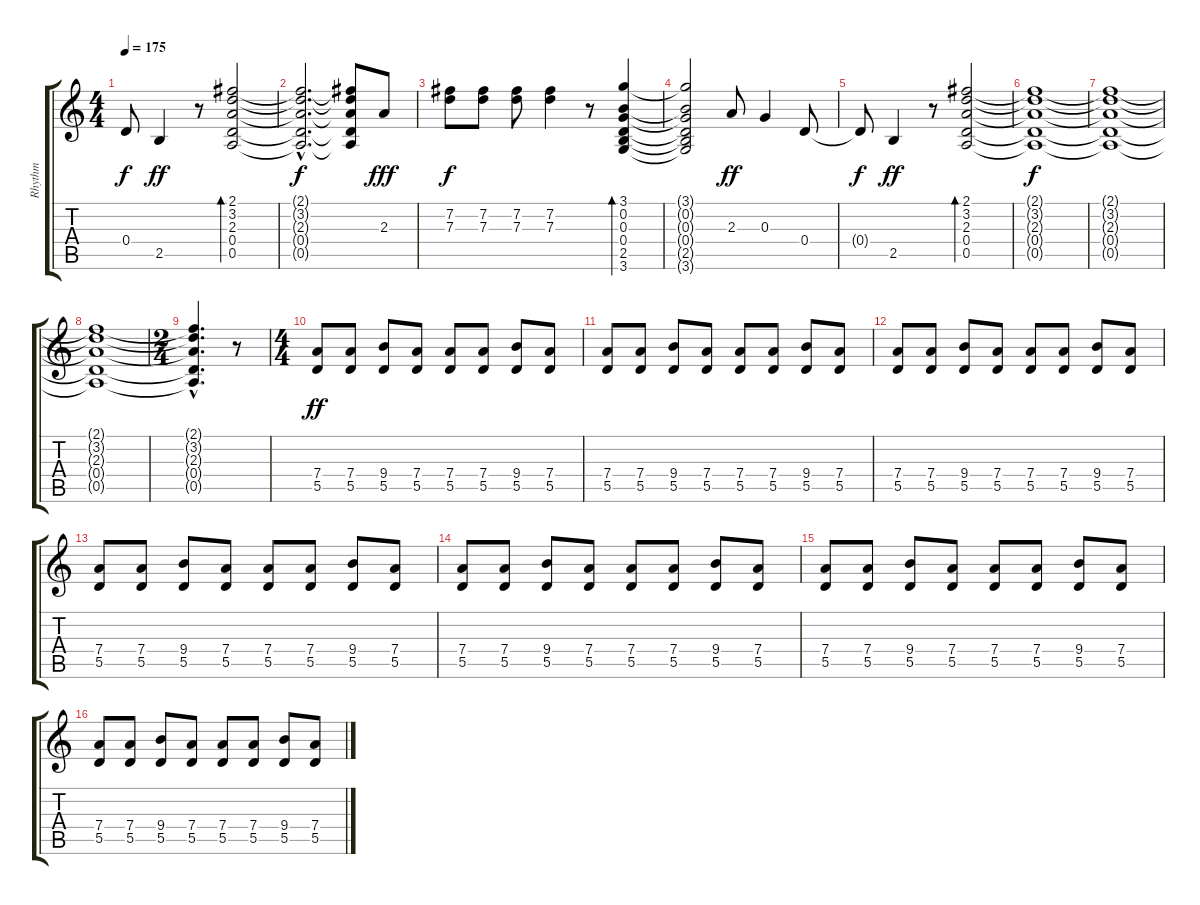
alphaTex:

\track ("Rhythm" "Rhythm") {instrument overdrivenguitar}
\staff {score tabs}
\tuning (E4 B3 G3 D3 A2 E2) {hide}
\ts (4 4)
\tempo 175
\clef g2
\ks c
0.4{t}.8{dy f} 2.5.4{dy ff} r.8 (2.1 3.2 2.3 0.4 0.5).2{bd 240} |
(2.1{hac t} 3.2{hac t} 2.3{hac t} 0.4{hac t} 0.5{hac t}).2{d dy f} (2.1{t} 3.2{t} 2.3{t} 0.4{t} 0.5{t}).8 2.3.8{dy fff} |
(7.2 7.3).8{dy f} (7.2 7.3).8 (7.2 7.3).8 (7.2 7.3).4 r.8 (3.1 0.2 0.3 0.4 2.5 3.6).4{bd 240} |
(3.1{t} 0.2{t} 0.3{t} 0.4{t} 2.5{t} 3.6{t}).2 2.3.8{dy ff} 0.3.4 0.4.8 |
0.4{t}.8{dy f} 2.5.4{dy ff} r.8 (2.1 3.2 2.3 0.4 0.5).2{bd 240} |
(2.1{t} 3.2{t} 2.3{t} 0.4{t} 0.5{t}).1{dy f} |
(2.1{t} 3.2{t} 2.3{t} 0.4{t} 0.5{t}).1 |
(2.1{t} 3.2{t} 2.3{t} 0.4{t} 0.5{t}).1 |
\ts (2 4)
(2.1{hac t} 3.2{hac t} 2.3{hac t} 0.4{hac t} 0.5{hac t}).4{d} r.8 |
\ts (4 4)
(7.4 5.5).8{dy ff} (7.4 5.5).8 (9.4 5.5).8 (7.4 5.5).8 (7.4 5.5).8 (7.4 5.5).8 (9.4 5.5).8 (7.4 5.5).8 |
(7.4 5.5).8 (7.4 5.5).8 (9.4 5.5).8 (7.4 5.5).8 (7.4 5.5).8 (7.4 5.5).8 (9.4 5.5).8 (7.4 5.5).8 |
(7.4 5.5).8 (7.4 5.5).8 (9.4 5.5).8 (7.4 5.5).8 (7.4 5.5).8 (7.4 5.5).8 (9.4 5.5).8 (7.4 5.5).8 |
(7.4 5.5).8 (7.4 5.5).8 (9.4 5.5).8 (7.4 5.5).8 (7.4 5.5).8 (7.4 5.5).8 (9.4 5.5).8 (7.4 5.5).8 |
(7.4 5.5).8 (7.4 5.5).8 (9.4 5.5).8 (7.4 5.5).8 (7.4 5.5).8 (7.4 5.5).8 (9.4 5.5).8 (7.4 5.5).8 |
(7.4 5.5).8 (7.4 5.5).8 (9.4 5.5).8 (7.4 5.5).8 (7.4 5.5).8 (7.4 5.5).8 (9.4 5.5).8 (7.4 5.5).8 |
(7.4 5.5).8 (7.4 5.5).8 (9.4 5.5).8 (7.4 5.5).8 (7.4 5.5).8 (7.4 5.5).8 (9.4 5.5).8 (7.4 5.5).8
